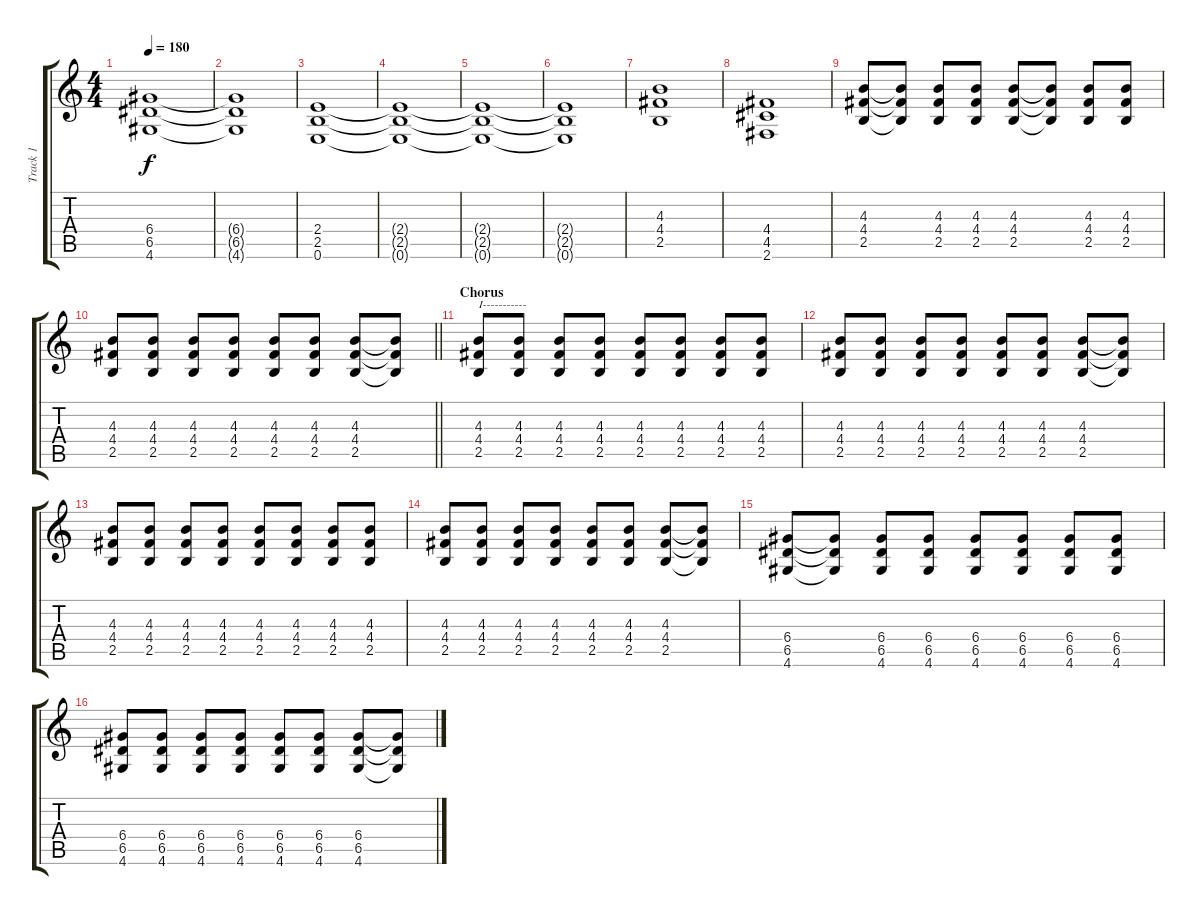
\track ("Track 1" "Track 1") {instrument distortionguitar}
\staff {score tabs}
\tuning (E4 B3 G3 D3 A2 E2) {hide}
\ts (4 4)
\tempo 180
\clef g2
\ks c
(6.4{t} 6.5{t} 4.6{t}).1{dy f} |
(6.4{t} 6.5{t} 4.6{t}).1 |
(2.4 2.5 0.6).1 |
(2.4{t} 2.5{t} 0.6{t}).1 |
(2.4{t} 2.5{t} 0.6{t}).1 |
(2.4{t} 2.5{t} 0.6{t}).1 |
(4.3 4.4 2.5).1 |
(4.4 4.5 2.6).1 |
(4.3 4.4 2.5).8 (4.3{t} 4.4{t} 2.5{t}).8 (4.3 4.4 2.5).8 (4.3 4.4 2.5).8 (4.3 4.4 2.5).8 (4.3{t} 4.4{t} 2.5{t}).8 (4.3 4.4 2.5).8 (4.3 4.4 2.5).8 |
\barLineRight lightlight
(4.3 4.4 2.5).8 (4.3 4.4 2.5).8 (4.3 4.4 2.5).8 (4.3 4.4 2.5).8 (4.3 4.4 2.5).8 (4.3 4.4 2.5).8 (4.3 4.4 2.5).8 (4.3{t} 4.4{t} 2.5{t}).8 |
\section ("" "Chorus")
(4.3 4.4 2.5).8{txt "I-----------"} (4.3 4.4 2.5).8 (4.3 4.4 2.5).8 (4.3 4.4 2.5).8 (4.3 4.4 2.5).8 (4.3 4.4 2.5).8 (4.3 4.4 2.5).8 (4.3 4.4 2.5).8 |
(4.3 4.4 2.5).8 (4.3 4.4 2.5).8 (4.3 4.4 2.5).8 (4.3 4.4 2.5).8 (4.3 4.4 2.5).8 (4.3 4.4 2.5).8 (4.3 4.4 2.5).8 (4.3{t} 4.4{t} 2.5{t}).8 |
(4.3 4.4 2.5).8 (4.3 4.4 2.5).8 (4.3 4.4 2.5).8 (4.3 4.4 2.5).8 (4.3 4.4 2.5).8 (4.3 4.4 2.5).8 (4.3 4.4 2.5).8 (4.3 4.4 2.5).8 |
(4.3 4.4 2.5).8 (4.3 4.4 2.5).8 (4.3 4.4 2.5).8 (4.3 4.4 2.5).8 (4.3 4.4 2.5).8 (4.3 4.4 2.5).8 (4.3 4.4 2.5).8 (4.3{t} 4.4{t} 2.5{t}).8 |
(6.4 6.5 4.6).8 (6.4{t} 6.5{t} 4.6{t}).8 (6.4 6.5 4.6).8 (6.4 6.5 4.6).8 (6.4 6.5 4.6).8 (6.4 6.5 4.6).8 (6.4 6.5 4.6).8 (6.4 6.5 4.6).8 |
(6.4 6.5 4.6).8 (6.4 6.5 4.6).8 (6.4 6.5 4.6).8 (6.4 6.5 4.6).8 (6.4 6.5 4.6).8 (6.4 6.5 4.6).8 (6.4 6.5 4.6).8 (6.4{t} 6.5{t} 4.6{t}).8
